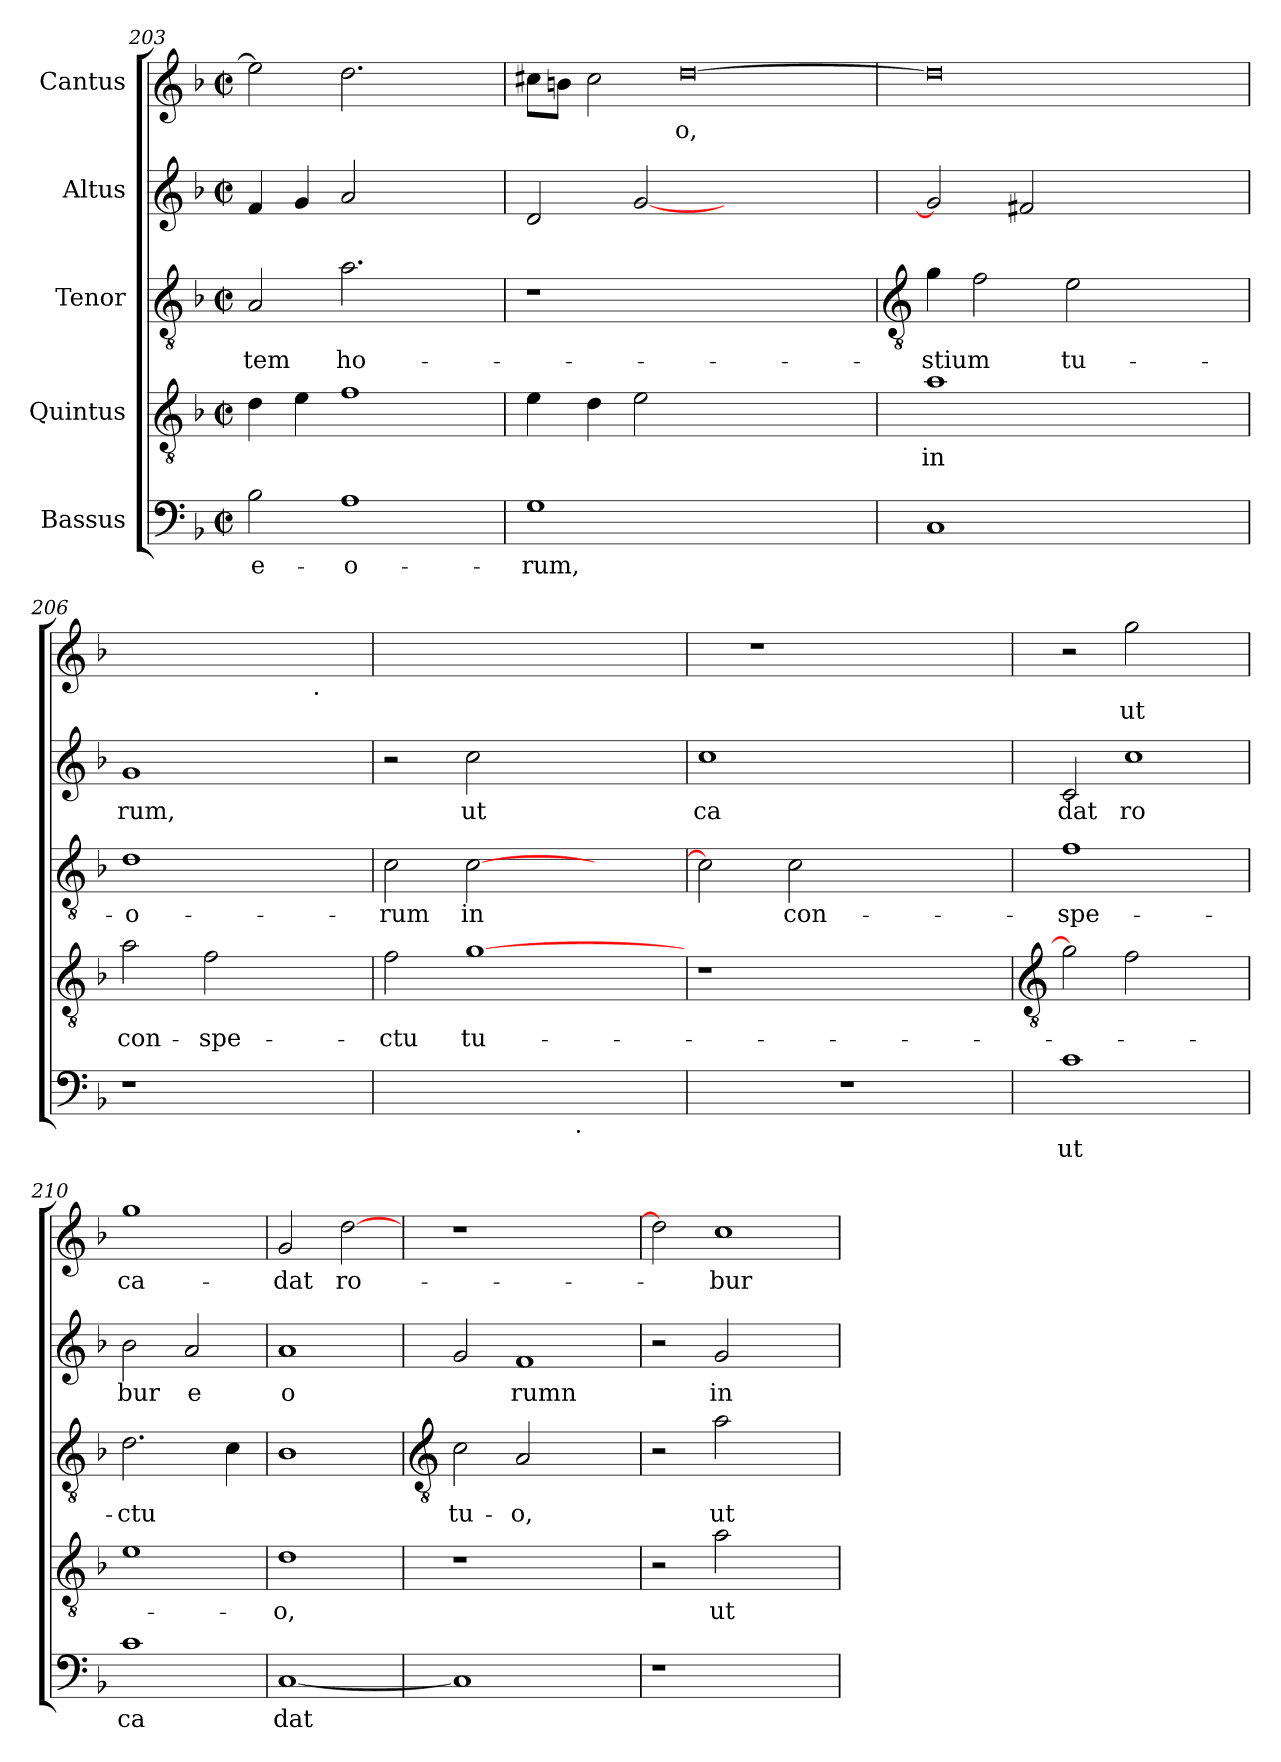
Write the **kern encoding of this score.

**kern	**text	**kern	**text	**kern	**text	**kern	**text	**kern	**text
*part5	*part5	*part4	*part4	*part3	*part3	*part2	*part2	*part1	*part1
*staff5	*staff5	*staff4	*staff4	*staff3	*staff3	*staff2	*staff2	*staff1	*staff1
*I"Bassus	*	*I"Quintus	*	*I"Tenor	*	*I"Altus	*	*I"Cantus	*
!!LO:LB:g=z
*clefF4	*	*clefGv2	*	*clefGv2	*	*clefG2	*	*clefG2	*
*k[b-]	*	*k[b-]	*	*k[b-]	*	*k[b-]	*	*k[b-]	*
*F:	*	*F:	*	*F:	*	*F:	*	*F:	*
*M2/2	*	*M2/2	*	*M2/2	*	*M2/2	*	*M2/2	*
*met(c|)	*	*met(c|)	*	*met(c|)	*	*met(c|)	*	*met(c|)	*
=203	=203	=203	=203	=203	=203	=203	=203	=203	=203
!	!LO:LY:b	!	!	!	!LO:LY:b	!	!	!	!
2B-\	e-	4d\	.	2A/	-tem	4f/	.	2ee\]	.
.	.	4e\	.	.	.	4g/	.	.	.
!	!LO:LY:b	!	!	!	!LO:LY:b	!	!	!	!
1A	-o-	1f	.	2.a\	ho-	2a/	.	2.dd\	.
.	.	.	.	.	.	2ryy	.	.	.
.	.	.	.	4ryy	.	.	.	4ryy	.
=204	=204	=204	=204	=204	=204	=204	=204	=204	=204
!	!LO:LY:b	!	!	!	!	!	!	!	!
1G	-rum,	4e\	.	1r	.	2d/	.	8cc#X\L	.
.	.	.	.	.	.	.	.	8bn\J	.
.	.	4d\	.	.	.	.	.	2cc#\	.
.	.	2e\	.	.	.	[2g/	.	.	.
!	!	!	!	!	!	!	!	!	!LO:LY:b
.	.	.	.	.	.	.	.	[0dd	-o,
1..ryy	.	1..ryy	.	1..ryy	.	1..ryy	.	.	.
!!LO:LB:g=z
=205	=205	=205	=205	=205	=205	=205	=205	=205	=205
*	*	*	*	*clefGv2	*	*	*	*	*
!	!	!	!LO:LY:b	!	!LO:LY:b	!	!	!	!
1C	.	1a	in	4g\	-stium	2g/]	.	0dd]	.
.	.	.	.	2f\	.	.	.	.	.
.	.	.	.	.	.	2f#X/	.	.	.
!	!	!	!	!	!LO:LY:b	!	!	!	!
.	.	.	.	2e\	tu-	.	.	.	.
1ryy	.	1ryy	.	.	.	1ryy	.	.	.
.	.	.	.	2.ryy	.	.	.	.	.
=206	=206	=206	=206	=206	=206	=206	=206	=206	=206
!	!	!	!LO:LY:b	!	!LO:LY:b	!	!LO:LY:b	!	!
1r	.	2a\	con-	1d	-o-	1g	rum,	4ryy	.
.	.	.	.	.	.	.	.	4ryy	.
!	!	!	!LO:LY:b	!	!	!	!	!	!
.	.	2f\	-spe-	.	.	.	.	4ryy	.
.	.	.	.	.	.	.	.	32ryy	.
.	.	.	.	.	.	.	.	32ryy	.
.	.	.	.	.	.	.	.	32ryy	.
.	.	.	.	.	.	.	.	32ryy	.
.	.	.	.	.	.	.	.	32ryy	.
.	.	.	.	.	.	.	.	32ryy	.
!	!	!	!	!	!	!	!	!LO:TX:b:t=.	!
.	.	.	.	.	.	.	.	32ryy	.
.	.	.	.	.	.	.	.	4ryy	.
8..ryy	.	8..ryy	.	8..ryy	.	8..ryy	.	.	.
!!LO:LB:g=z
=207	=207	=207	=207	=207	=207	=207	=207	=207	=207
!	!	!	!LO:LY:b	!	!LO:LY:b	!	!	!	!
4ryy	.	2f\	-ctu	2c\	-rum	2r	.	4ryy	.
4ryy	.	.	.	.	.	.	.	4ryy	.
!	!	!	!LO:LY:b	!	!LO:LY:b	!	!LO:LY:b	!	!
4ryy	.	[1g	tu-	[2c\	in	2cc\	ut	1ryy	.
32ryy	.	.	.	.	.	.	.	.	.
32ryy	.	.	.	.	.	.	.	.	.
32ryy	.	.	.	.	.	.	.	.	.
32ryy	.	.	.	.	.	.	.	.	.
32ryy	.	.	.	.	.	.	.	.	.
32ryy	.	.	.	.	.	.	.	.	.
!LO:TX:b:t=.	!	!	!	!	!	!	!	!	!
32ryy	.	.	.	.	.	.	.	.	.
4ryy	.	.	.	.	.	.	.	.	.
.	.	.	.	2ryy	.	2ryy	.	.	.
4ryy	.	.	.	.	.	.	.	.	.
32ryy	.	.	.	.	.	.	.	.	.
!!LO:LB:g=z
=208	=208	=208	=208	=208	=208	=208	=208	=208	=208
!	!	!	!	!	!	!	!LO:LY:b	!	!
4ryy	.	1r	.	2c\]	.	1cc	ca	4ryy	.
4ryy	.	.	.	.	.	.	.	32ryy	.
.	.	.	.	.	.	.	.	1r	.
!	!	!	!	!	!LO:LY:b	!	!	!	!
4ryy	.	.	.	2c\	con-	.	.	.	.
32ryy	.	.	.	.	.	.	.	.	.
1r	.	.	.	.	.	.	.	.	.
.	.	2ryy	.	2ryy	.	2ryy	.	.	.
.	.	.	.	.	.	.	.	2ryy	.
.	.	4ryy	.	4ryy	.	4ryy	.	.	.
.	.	32ryy	.	32ryy	.	32ryy	.	.	.
!!LO:LB:g=z
=209A	=209A	=209A	=209A	=209A	=209A	=209A	=209A	=209A	=209A
*	*	*clefGv2	*	*	*	*	*	*	*
!	!LO:LY:b	!	!	!	!LO:LY:b	!	!LO:LY:b	!	!
1c	ut	2g\]	.	1f	-spe-	2c/	dat	2r	.
!	!	!	!	!	!	!	!LO:LY:b	!	!LO:LY:b
.	.	2f\	.	.	.	1cc	ro	2gg\	ut
2ryy	.	2ryy	.	2ryy	.	.	.	2ryy	.
!!LO:LB:g=z
=210A	=210A	=210A	=210A	=210A	=210A	=210A	=210A	=210A	=210A
!	!LO:LY:b	!	!	!	!LO:LY:b	!	!LO:LY:b	!	!LO:LY:b
1c	ca	1e	.	2.d\	-ctu	2b-\	bur	1gg	ca-
!	!	!	!	!	!	!	!LO:LY:b	!	!
.	.	.	.	.	.	2a/	e	.	.
.	.	.	.	4c\	.	.	.	.	.
=210B	=210B	=210B	=210B	=210B	=210B	=210B	=210B	=210B	=210B
!	!LO:LY:b	!	!LO:LY:b	!	!	!	!LO:LY:b	!	!LO:LY:b
[1C	dat	1d	-o,	1B-	.	1a	o	2g/	-dat
!	!	!	!	!	!	!	!	!	!LO:LY:b
.	.	.	.	.	.	.	.	[2dd\	ro-
!!LO:LB:g=z
=211	=211	=211	=211	=211	=211	=211	=211	=211	=211
*	*	*	*	*clefGv2	*	*	*	*	*
!	!	!	!	!	!LO:LY:b	!	!	!	!
1C]	.	1r	.	2c\	tu-	2g/	.	1r	.
!	!	!	!	!	!LO:LY:b	!	!LO:LY:b	!	!
.	.	.	.	2A/	-o,	1f	rumn	.	.
2ryy	.	2ryy	.	2ryy	.	.	.	2ryy	.
!!LO:LB:g=z
=212	=212	=212	=212	=212	=212	=212	=212	=212	=212
1r	.	2r	.	2r	.	2r	.	2dd\]	.
!	!	!	!LO:LY:b	!	!LO:LY:b	!	!LO:LY:b	!	!LO:LY:b
.	.	2a\	ut	2a\	ut	2g/	in	1cc	-bur
2ryy	.	2ryy	.	2ryy	.	2ryy	.	.	.
=	=	=	=	=	=	=	=	=	=
*-	*-	*-	*-	*-	*-	*-	*-	*-	*-
